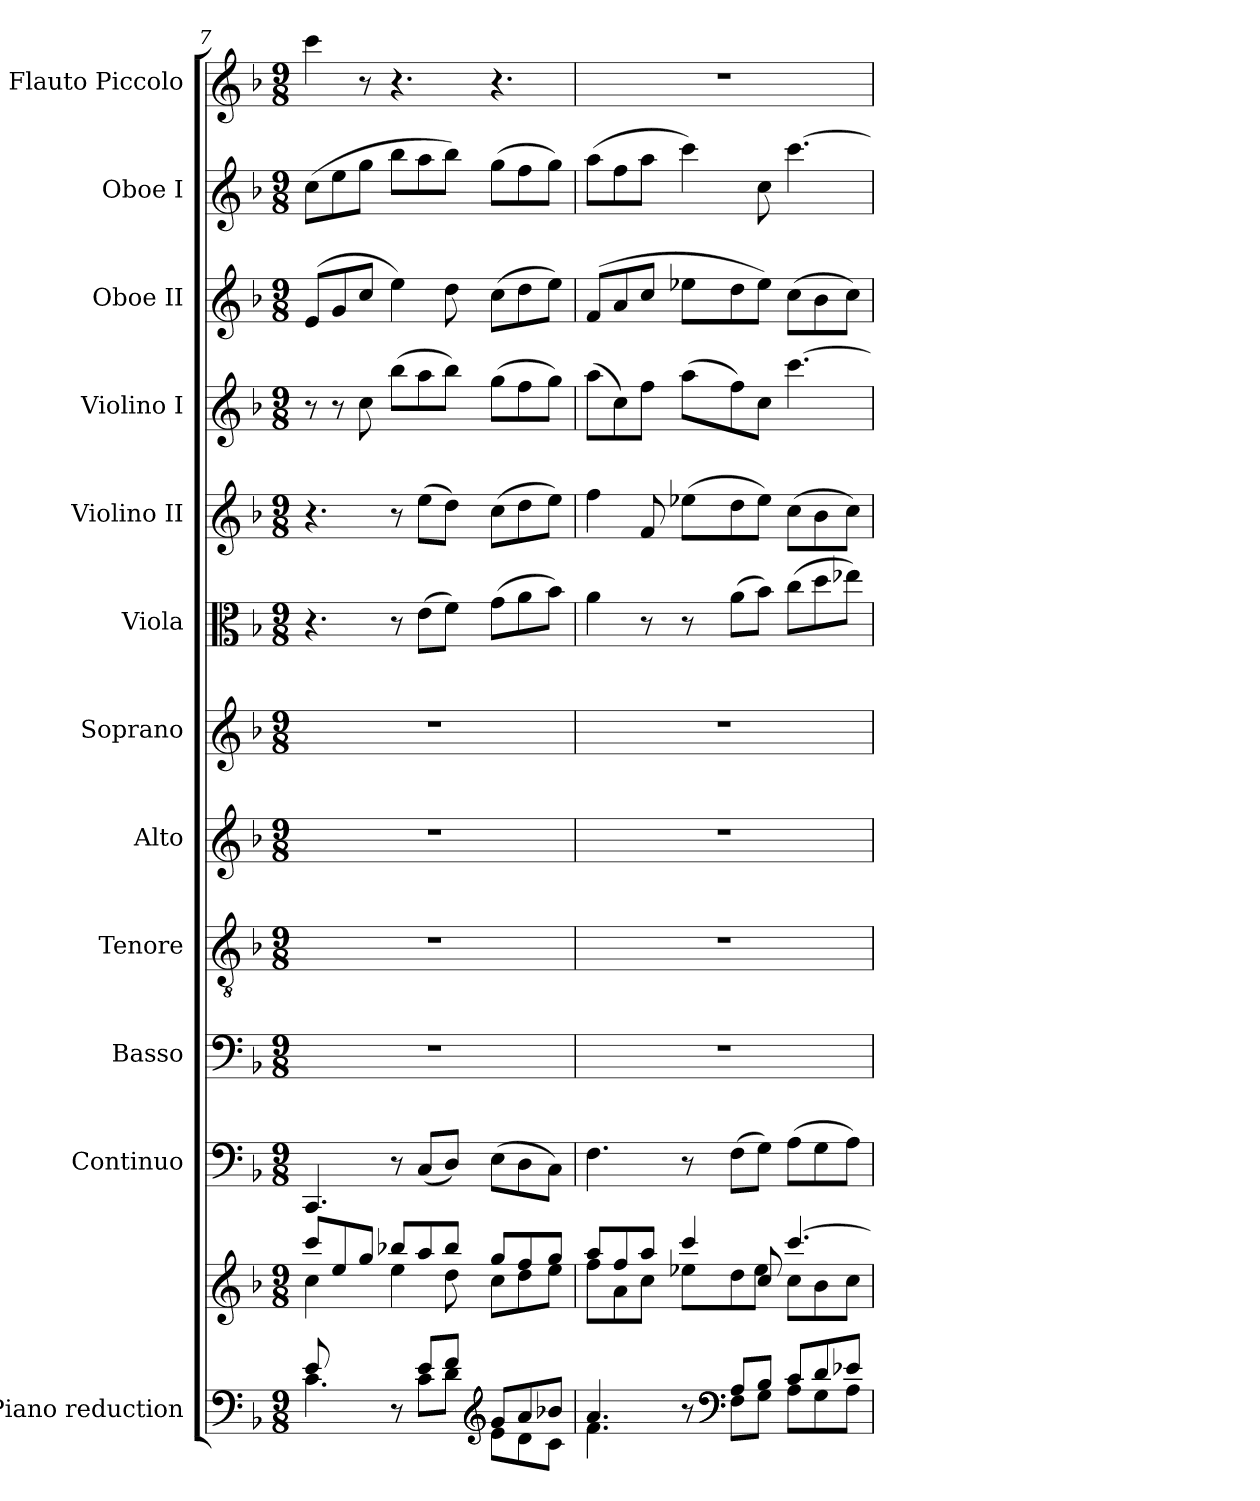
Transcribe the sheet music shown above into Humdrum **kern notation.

**kern	**kern	**kern	**kern	**kern	**kern	**kern	**kern	**kern	**kern	**kern	**kern	**kern
*part12	*part12	*part11	*part10	*part9	*part8	*part7	*part6	*part5	*part4	*part3	*part2	*part1
*staff13	*staff12	*staff11	*staff10	*staff9	*staff8	*staff7	*staff6	*staff5	*staff4	*staff3	*staff2	*staff1
*I"Piano reduction	*	*I"Continuo	*I"Basso	*I"Tenore	*I"Alto	*I"Soprano	*I"Viola	*I"Violino II	*I"Violino I	*I"Oboe II	*I"Oboe I	*I"Flauto Piccolo
*I'Pno	*	*	*	*	*	*	*	*	*	*I'Ob	*I'Ob	*I'Picc
*clefF4	*clefG2	*clefF4	*clefF4	*clefGv2	*clefG2	*clefG2	*clefC3	*clefG2	*clefG2	*clefG2	*clefG2	*clefG2
*	*	*	*	*	*	*	*	*	*	*	*	*ITrd-7c-12
*k[b-]	*k[b-]	*k[b-]	*k[b-]	*k[b-]	*k[b-]	*k[b-]	*k[b-]	*k[b-]	*k[b-]	*k[b-]	*k[b-]	*k[b-]
*M9/8	*M9/8	*M9/8	*M9/8	*M9/8	*M9/8	*M9/8	*M9/8	*M9/8	*M9/8	*M9/8	*M9/8	*M9/8
=7	=7	=7	=7	=7	=7	=7	=7	=7	=7	=7	=7	=7
*^	*^	*	*	*	*	*	*	*	*	*	*	*
*	*^	*	*^	*	*	*	*	*	*	*	*	*	*	*
8e/L	4ryy	4.c\	8ccc/L	8ryy	4cc\	4.CC/	8%9r	8%9r	8%9r	8%9r	4.r	4.r	8r	(>8e/L	(>8cc\L	4cccc\
1ryy	.	.	8ee/	8g\	.	.	.	.	.	.	.	.	8r	8g/	8ee\	.
.	8ryy	.	8gg/J	8cc\J	2..ryy	.	.	.	.	.	.	.	8cc\	8cc/J	8gg\J	8r
.	8r	8ryy	8bb-X/L	4ee\	.	8r	.	.	.	.	8r	8r	(>8bb-\L	4ee\)	8bb-\L	4.r
.	8e/L	8c\L	8aa/	.	.	(<8C/L	.	.	.	.	(>8e\L	(>8ee\L	8aa\	.	8aa\	.
.	8f/J	8d\J	8bb-/J	8dd\	.	8D/J)	.	.	.	.	8f\J)	8dd\J)	8bb-\J)	8dd\	8bb-\J)	.
*clefG2	*	*	*	*	*	*	*	*	*	*	*	*	*	*	*	*
.	8g/L	8e\L	8gg/L	8cc\L	.	(>8E\L	.	.	.	.	(>8g\L	(>8cc\L	(>8gg\L	(>8cc\L	(>8gg\L	4.r
.	8a/	8d\	8ff/	8dd\	.	8D\	.	.	.	.	8a\	8dd\	8ff\	8dd\	8ff\	.
.	8b-X/J	8c\J	8gg/J	8ee\J	.	8C\J)	.	.	.	.	8b-\J)	8ee\J)	8gg\J)	8ee\J)	8gg\J)	.
*	*v	*v	*	*	*	*	*	*	*	*	*	*	*	*	*	*
*	*	*	*v	*v	*	*	*	*	*	*	*	*	*	*	*
=8	=8	=8	=8	=8	=8	=8	=8	=8	=8	=8	=8	=8	=8	=8
4.a/	4.f\	8aa/L	8ff\L	4.F\	8%9r	8%9r	8%9r	8%9r	4a\	4ff\	(>8aa\L	(>8f/L	(>8aa\L	8%9r
.	.	8ff/	8a\	.	.	.	.	.	.	.	8cc\)	8a/	8ff\	.
.	.	8aa/J	8cc\J	.	.	.	.	.	8r	8f/	8ff\J	8cc/J	8aa\J	.
8r	8ryy	4ccc/	8ee-X\L	8r	.	.	.	.	8r	(>8ee-X\L	(>8aa\L	8ee-X\L	4ccc\)	.
*clefF4	*	*	*	*	*	*	*	*	*	*	*	*	*	*
8A/L	8F\L	.	8dd\	(>8F\L	.	.	.	.	(>8a\L	8dd\	8ff\)	8dd\	.	.
8B-/J	8G\J	8cc/	8ee-\J	8G\J)	.	.	.	.	8b-\J)	8ee-\J)	8cc\J	8ee-\J)	8cc\	.
8c/L	8A\L	[4.ccc/	8cc\L	(>8A\L	.	.	.	.	(>8cc\L	(>8cc\L	[4.ccc\	(>8cc\L	[4.ccc\	.
8d/	8G\	.	8b-\	8G\	.	.	.	.	8dd\	8b-\	.	8b-\	.	.
8e-X/J	8A\J	.	8cc\J	8A\J)	.	.	.	.	8ee-X\J)	8cc\J)	.	8cc\J)	.	.
*v	*v	*	*	*	*	*	*	*	*	*	*	*	*	*
*	*v	*v	*	*	*	*	*	*	*	*	*	*	*
=	=	=	=	=	=	=	=	=	=	=	=	=
*-	*-	*-	*-	*-	*-	*-	*-	*-	*-	*-	*-	*-
